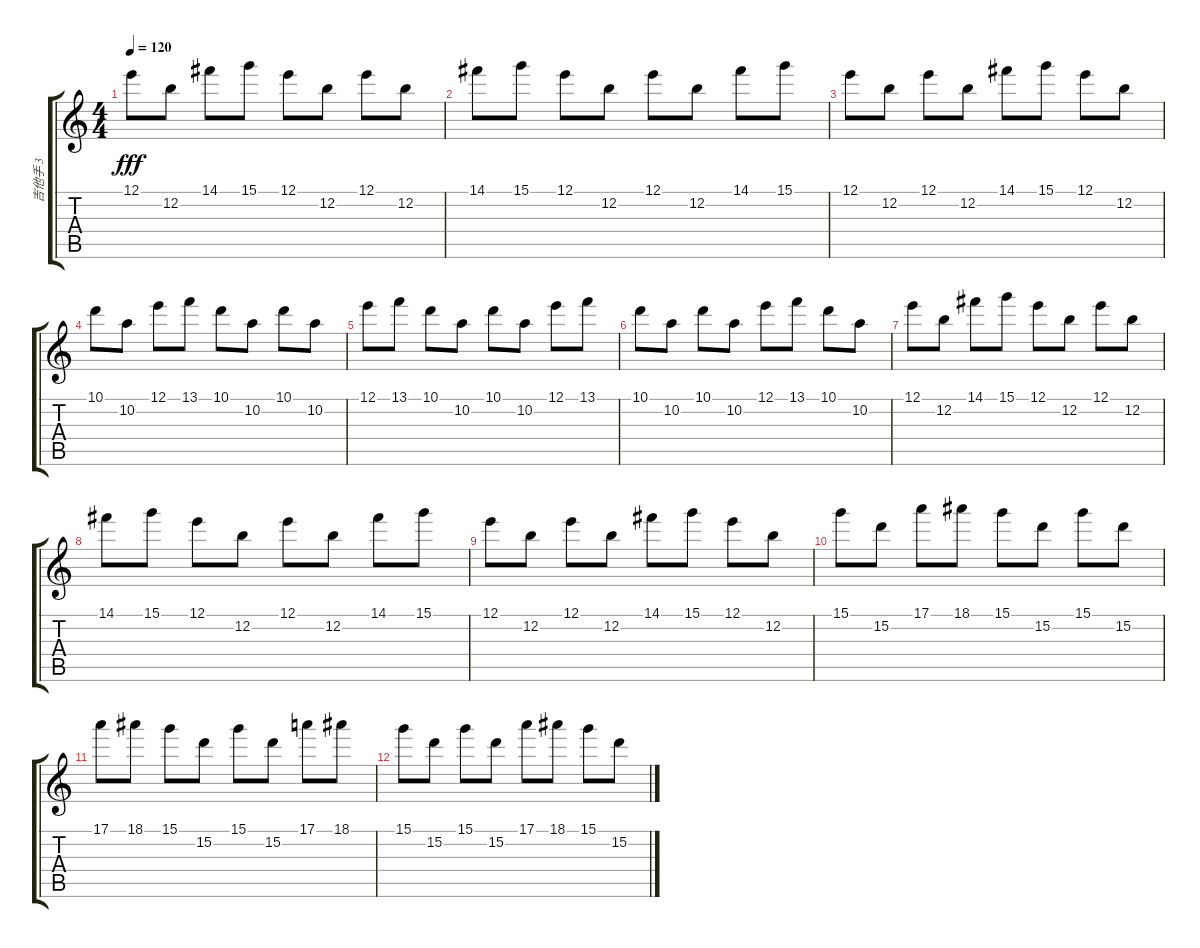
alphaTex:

\track ("吉他手 3" "吉他手 3") {instrument overdrivenguitar}
\staff {score tabs}
\tuning (E4 B3 G3 D3 A2 E2) {hide}
\ts (4 4)
\tempo 120
\clef g2
\ks c
12.1.8{dy fff} 12.2.8 14.1.8 15.1.8 12.1.8 12.2.8 12.1.8 12.2.8 |
14.1.8 15.1.8 12.1.8 12.2.8 12.1.8 12.2.8 14.1.8 15.1.8 |
12.1.8 12.2.8 12.1.8 12.2.8 14.1.8 15.1.8 12.1.8 12.2.8 |
10.1.8 10.2.8 12.1.8 13.1.8 10.1.8 10.2.8 10.1.8 10.2.8 |
12.1.8 13.1.8 10.1.8 10.2.8 10.1.8 10.2.8 12.1.8 13.1.8 |
10.1.8 10.2.8 10.1.8 10.2.8 12.1.8 13.1.8 10.1.8 10.2.8 |
12.1.8 12.2.8 14.1.8 15.1.8 12.1.8 12.2.8 12.1.8 12.2.8 |
14.1.8 15.1.8 12.1.8 12.2.8 12.1.8 12.2.8 14.1.8 15.1.8 |
12.1.8 12.2.8 12.1.8 12.2.8 14.1.8 15.1.8 12.1.8 12.2.8 |
15.1.8 15.2.8 17.1.8 18.1.8 15.1.8 15.2.8 15.1.8 15.2.8 |
17.1.8 18.1.8 15.1.8 15.2.8 15.1.8 15.2.8 17.1.8 18.1.8 |
15.1.8 15.2.8 15.1.8 15.2.8 17.1.8 18.1.8 15.1.8 15.2.8
